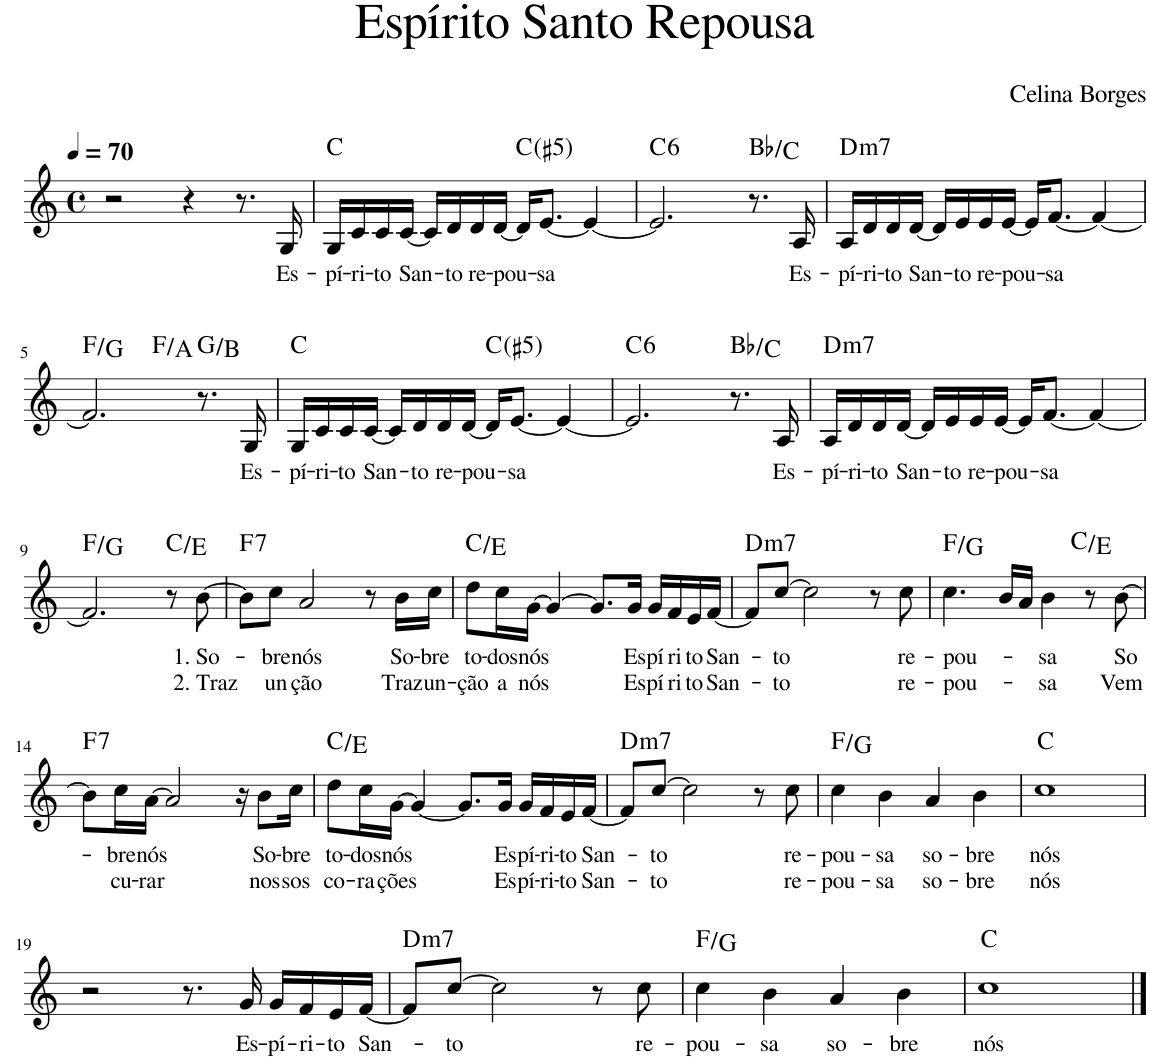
**kern	**text	**text	**harte
*part1	*part1	*part1	*part1
*staff1	*staff1	*staff1	*
*I"Voz	*	*	*
*I'Vo.	*	*	*
*clefG2	*	*	*
*k[]	*	*	*
*M4/4	*	*	*
*met(c)	*	*	*
*MM70	*	*	*
=1	=1	=1	=1
2r	.	.	.
4r	.	.	.
8.r	.	.	.
!	!LO:LY:b	!	!
16G/	Es-	.	.
=2	=2	=2	=2
!	!LO:LY:b	!	!
16G/LL	-pí-	.	C:maj
!	!LO:LY:b	!	!
16c/	-ri-	.	.
!	!LO:LY:b	!	!
16c/	-to	.	.
!	!LO:LY:b	!	!
[16c/JJ	San-	.	.
16c/LL]	.	.	.
!	!LO:LY:b	!	!
16d/	-to	.	.
!	!LO:LY:b	!	!
16d/	re-	.	.
!	!LO:LY:b	!	!
[16d/JJ	-pou-	.	.
16d/KL]	.	.	C:(3,#5)
!	!LO:LY:b	!	!
[8.e/J	-sa	.	.
4e/_	.	.	.
=3	=3	=3	=3
!	!	!	!LO:H:kt=6
2.e/]	.	.	C:maj6
8.r	.	.	Bb:maj/2
!	!LO:LY:b	!	!
16A/	Es-	.	.
=4	=4	=4	=4
!	!LO:LY:b	!	!LO:H:kt=m7
16A/LL	-pí-	.	D:min7
!	!LO:LY:b	!	!
16d/	-ri-	.	.
!	!LO:LY:b	!	!
16d/	-to	.	.
!	!LO:LY:b	!	!
[16d/JJ	San-	.	.
16d/LL]	.	.	.
!	!LO:LY:b	!	!
16e/	-to	.	.
!	!LO:LY:b	!	!
16e/	re-	.	.
!	!LO:LY:b	!	!
[16e/JJ	-pou-	.	.
16e/KL]	.	.	.
!	!LO:LY:b	!	!
[8.f/J	-sa	.	.
4f/_	.	.	.
!!LO:LB:g=z
=5	=5	=5	=5
*^	*	*	*
2.f/]	2ryy	.	.	F:maj/2
.	2ryy	.	.	F:maj/3
8.r	.	.	.	G:maj/3
!	!	!LO:LY:b	!	!
16G/	.	Es-	.	.
=6	=6	=6	=6	=6
!	!	!LO:LY:b	!	!
*v	*v	*	*	*
16G/LL	-pí-	.	C:maj
!	!LO:LY:b	!	!
16c/	-ri-	.	.
!	!LO:LY:b	!	!
16c/	-to	.	.
!	!LO:LY:b	!	!
[16c/JJ	San-	.	.
16c/LL]	.	.	.
!	!LO:LY:b	!	!
16d/	-to	.	.
!	!LO:LY:b	!	!
16d/	re-	.	.
!	!LO:LY:b	!	!
[16d/JJ	-pou-	.	.
16d/KL]	.	.	C:(3,#5)
!	!LO:LY:b	!	!
[8.e/J	-sa	.	.
4e/_	.	.	.
=7	=7	=7	=7
!	!	!	!LO:H:kt=6
2.e/]	.	.	C:maj6
8.r	.	.	Bb:maj/2
!	!LO:LY:b	!	!
16A/	Es-	.	.
=8	=8	=8	=8
!	!LO:LY:b	!	!LO:H:kt=m7
16A/LL	-pí-	.	D:min7
!	!LO:LY:b	!	!
16d/	-ri-	.	.
!	!LO:LY:b	!	!
16d/	-to	.	.
!	!LO:LY:b	!	!
[16d/JJ	San-	.	.
16d/LL]	.	.	.
!	!LO:LY:b	!	!
16e/	-to	.	.
!	!LO:LY:b	!	!
16e/	re-	.	.
!	!LO:LY:b	!	!
[16e/JJ	-pou-	.	.
16e/KL]	.	.	.
!	!LO:LY:b	!	!
[8.f/J	-sa	.	.
4f/_	.	.	.
!!LO:LB:g=z
=9	=9	=9	=9
2.f/]	.	.	F:maj/2
8r	.	.	C:maj/3
!	!LO:LY:b	!LO:LY:b	!
[8b\	1. So-	2. Traz	.
=10	=10	=10	=10
!	!	!	!LO:H:kt=7
8b\L]	.	.	F:7
!	!LO:LY:b	!LO:LY:b	!
8cc\J	-bre	un-	.
!	!LO:LY:b	!LO:LY:b	!
2a/	nós	-ção	.
8r	.	.	.
!	!LO:LY:b	!LO:LY:b	!
16b\LL	So-	Traz	.
!	!LO:LY:b	!LO:LY:b	!
16cc\JJ	-bre	un-	.
=11	=11	=11	=11
!	!LO:LY:b	!LO:LY:b	!
8dd\L	to-	-ção	C:maj/3
!	!LO:LY:b	!LO:LY:b	!
16cc\L	-dos	a	.
!	!LO:LY:b	!LO:LY:b	!
[16g\JJ	nós	nós	.
4g/_	.	.	.
8.g/L]	.	.	.
!	!LO:LY:b	!LO:LY:b	!
16g/Jk	Es-	Es-	.
!	!LO:LY:b	!LO:LY:b	!
16g/LL	-pí-	-pí-	.
!	!LO:LY:b	!LO:LY:b	!
16f/	-ri-	-ri-	.
!	!LO:LY:b	!LO:LY:b	!
16e/	-to	-to	.
!	!LO:LY:b	!LO:LY:b	!
[16f/JJ	San-	San-	.
=12	=12	=12	=12
!	!	!	!LO:H:kt=m7
8f/L]	.	.	D:min7
!	!LO:LY:b	!LO:LY:b	!
[8cc/J	-to	-to	.
2cc\]	.	.	.
8r	.	.	.
!	!LO:LY:b	!LO:LY:b	!
8cc\	re-	re-	.
=13	=13	=13	=13
!	!LO:LY:b	!LO:LY:b	!
4.cc\	-pou-	-pou-	F:maj/2
16b/LL	.	.	.
16a/JJ	.	.	.
!	!LO:LY:b	!LO:LY:b	!
4b\	-sa	-sa	.
8r	.	.	C:maj/3
!	!LO:LY:b	!LO:LY:b	!
[8b\	So-	Vem	.
!!LO:LB:g=z
=14	=14	=14	=14
!	!	!	!LO:H:kt=7
8b\L]	.	.	F:7
!	!LO:LY:b	!LO:LY:b	!
16cc\L	-bre	cu-	.
!	!LO:LY:b	!LO:LY:b	!
[16a\JJ	nós	-rar	.
2a/]	.	.	.
16r	.	.	.
!	!LO:LY:b	!LO:LY:b	!
8b\L	So-	nos-	.
!	!LO:LY:b	!LO:LY:b	!
16cc\Jk	-bre	-sos	.
=15	=15	=15	=15
!	!LO:LY:b	!LO:LY:b	!
8dd\L	to-	co-	C:maj/3
!	!LO:LY:b	!LO:LY:b	!
16cc\L	-dos	-ra-	.
!	!LO:LY:b	!LO:LY:b	!
[16g\JJ	nós	-ções	.
4g/_	.	.	.
8.g/L]	.	.	.
!	!LO:LY:b	!LO:LY:b	!
16g/Jk	Es-	Es-	.
!	!LO:LY:b	!LO:LY:b	!
16g/LL	-pí-	-pí-	.
!	!LO:LY:b	!LO:LY:b	!
16f/	-ri-	-ri-	.
!	!LO:LY:b	!LO:LY:b	!
16e/	-to	-to	.
!	!LO:LY:b	!LO:LY:b	!
[16f/JJ	San-	San-	.
=16	=16	=16	=16
!	!	!	!LO:H:kt=m7
8f/L]	.	.	D:min7
!	!LO:LY:b	!LO:LY:b	!
[8cc/J	-to	-to	.
2cc\]	.	.	.
8r	.	.	.
!	!LO:LY:b	!LO:LY:b	!
8cc\	re-	re-	.
=17	=17	=17	=17
!	!LO:LY:b	!LO:LY:b	!
4cc\	-pou-	-pou-	F:maj/2
!	!LO:LY:b	!LO:LY:b	!
4b\	-sa	-sa	.
!	!LO:LY:b	!LO:LY:b	!
4a/	so-	so-	.
!	!LO:LY:b	!LO:LY:b	!
4b\	-bre	-bre	.
=18	=18	=18	=18
!	!LO:LY:b	!LO:LY:b	!
1cc	nós	nós	C:maj
!!LO:LB:g=z
=19	=19	=19	=19
2r	.	.	.
8.r	.	.	.
!	!LO:LY:b	!	!
16g/	Es-	.	.
!	!LO:LY:b	!	!
16g/LL	-pí-	.	.
!	!LO:LY:b	!	!
16f/	-ri-	.	.
!	!LO:LY:b	!	!
16e/	-to	.	.
!	!LO:LY:b	!	!
[16f/JJ	San-	.	.
=20	=20	=20	=20
!	!	!	!LO:H:kt=m7
8f/L]	.	.	D:min7
!	!LO:LY:b	!	!
[8cc/J	-to	.	.
2cc\]	.	.	.
8r	.	.	.
!	!LO:LY:b	!	!
8cc\	re-	.	.
=21	=21	=21	=21
!	!LO:LY:b	!	!
4cc\	-pou-	.	F:maj/2
!	!LO:LY:b	!	!
4b\	-sa	.	.
!	!LO:LY:b	!	!
4a/	so-	.	.
!	!LO:LY:b	!	!
4b\	-bre	.	.
=22	=22	=22	=22
!	!LO:LY:b	!	!
1cc	nós	.	C:maj
==	==	==	==
*-	*-	*-	*-
